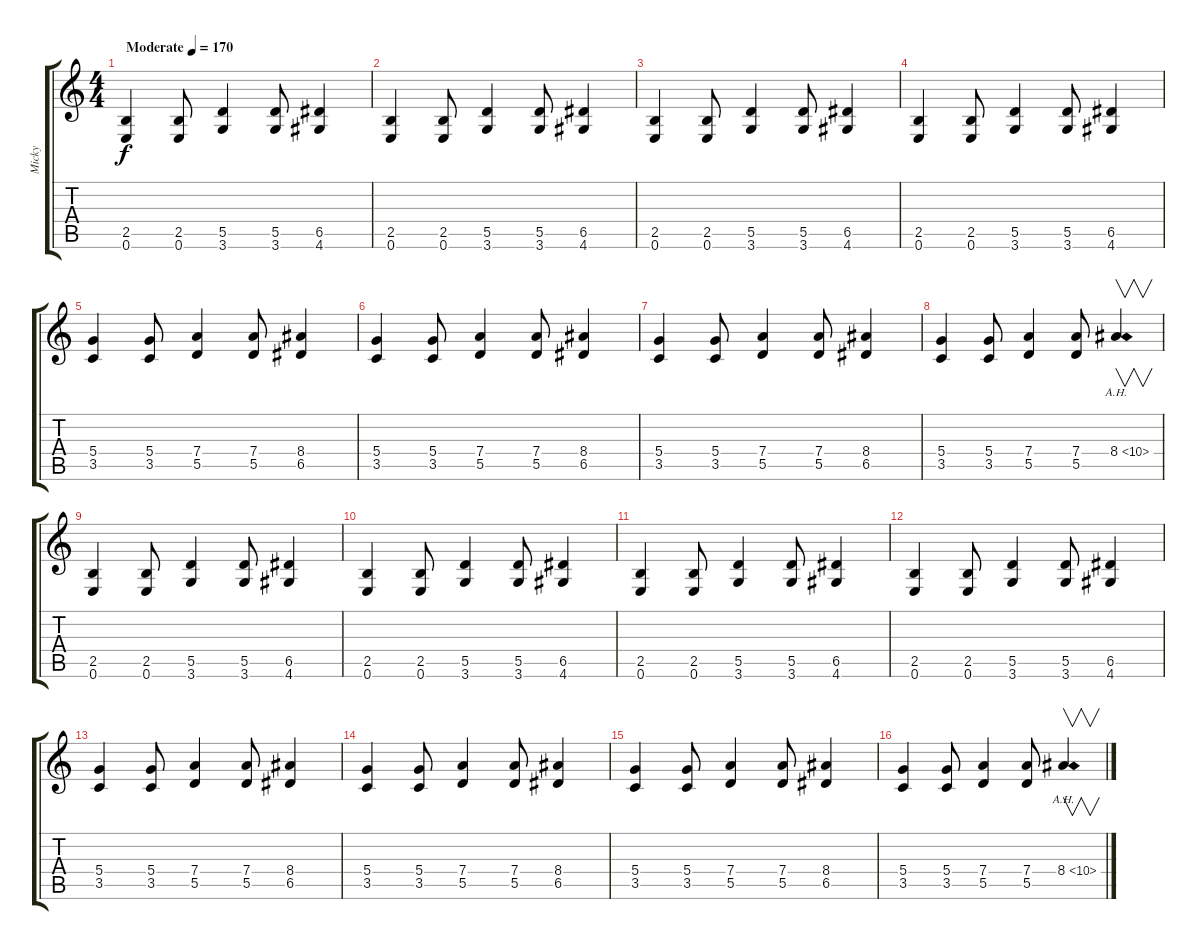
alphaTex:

\track ("Micky" "Micky") {instrument overdrivenguitar}
\staff {score tabs}
\tuning (E4 B3 G3 D3 A2 E2) {hide}
\ts (4 4)
\tempo (170 "Moderate")
\clef g2
\ks c
(2.5 0.6).4{dy f instrument overdrivenguitar} (2.5 0.6).8 (5.5 3.6).4 (5.5 3.6).8 (6.5 4.6).4 |
(2.5 0.6).4 (2.5 0.6).8 (5.5 3.6).4 (5.5 3.6).8 (6.5 4.6).4 |
(2.5 0.6).4 (2.5 0.6).8 (5.5 3.6).4 (5.5 3.6).8 (6.5 4.6).4 |
(2.5 0.6).4 (2.5 0.6).8 (5.5 3.6).4 (5.5 3.6).8 (6.5 4.6).4 |
(5.4 3.5).4 (5.4 3.5).8 (7.4 5.5).4 (7.4 5.5).8 (8.4 6.5).4 |
(5.4 3.5).4 (5.4 3.5).8 (7.4 5.5).4 (7.4 5.5).8 (8.4 6.5).4 |
(5.4 3.5).4 (5.4 3.5).8 (7.4 5.5).4 (7.4 5.5).8 (8.4 6.5).4 |
(5.4 3.5).4 (5.4 3.5).8 (7.4 5.5).4 (7.4 5.5).8 8.4{ah 2}.4{v} |
(2.5 0.6).4 (2.5 0.6).8 (5.5 3.6).4 (5.5 3.6).8 (6.5 4.6).4 |
(2.5 0.6).4 (2.5 0.6).8 (5.5 3.6).4 (5.5 3.6).8 (6.5 4.6).4 |
(2.5 0.6).4 (2.5 0.6).8 (5.5 3.6).4 (5.5 3.6).8 (6.5 4.6).4 |
(2.5 0.6).4 (2.5 0.6).8 (5.5 3.6).4 (5.5 3.6).8 (6.5 4.6).4 |
(5.4 3.5).4 (5.4 3.5).8 (7.4 5.5).4 (7.4 5.5).8 (8.4 6.5).4 |
(5.4 3.5).4 (5.4 3.5).8 (7.4 5.5).4 (7.4 5.5).8 (8.4 6.5).4 |
(5.4 3.5).4 (5.4 3.5).8 (7.4 5.5).4 (7.4 5.5).8 (8.4 6.5).4 |
(5.4 3.5).4 (5.4 3.5).8 (7.4 5.5).4 (7.4 5.5).8 8.4{ah 2}.4{v}
